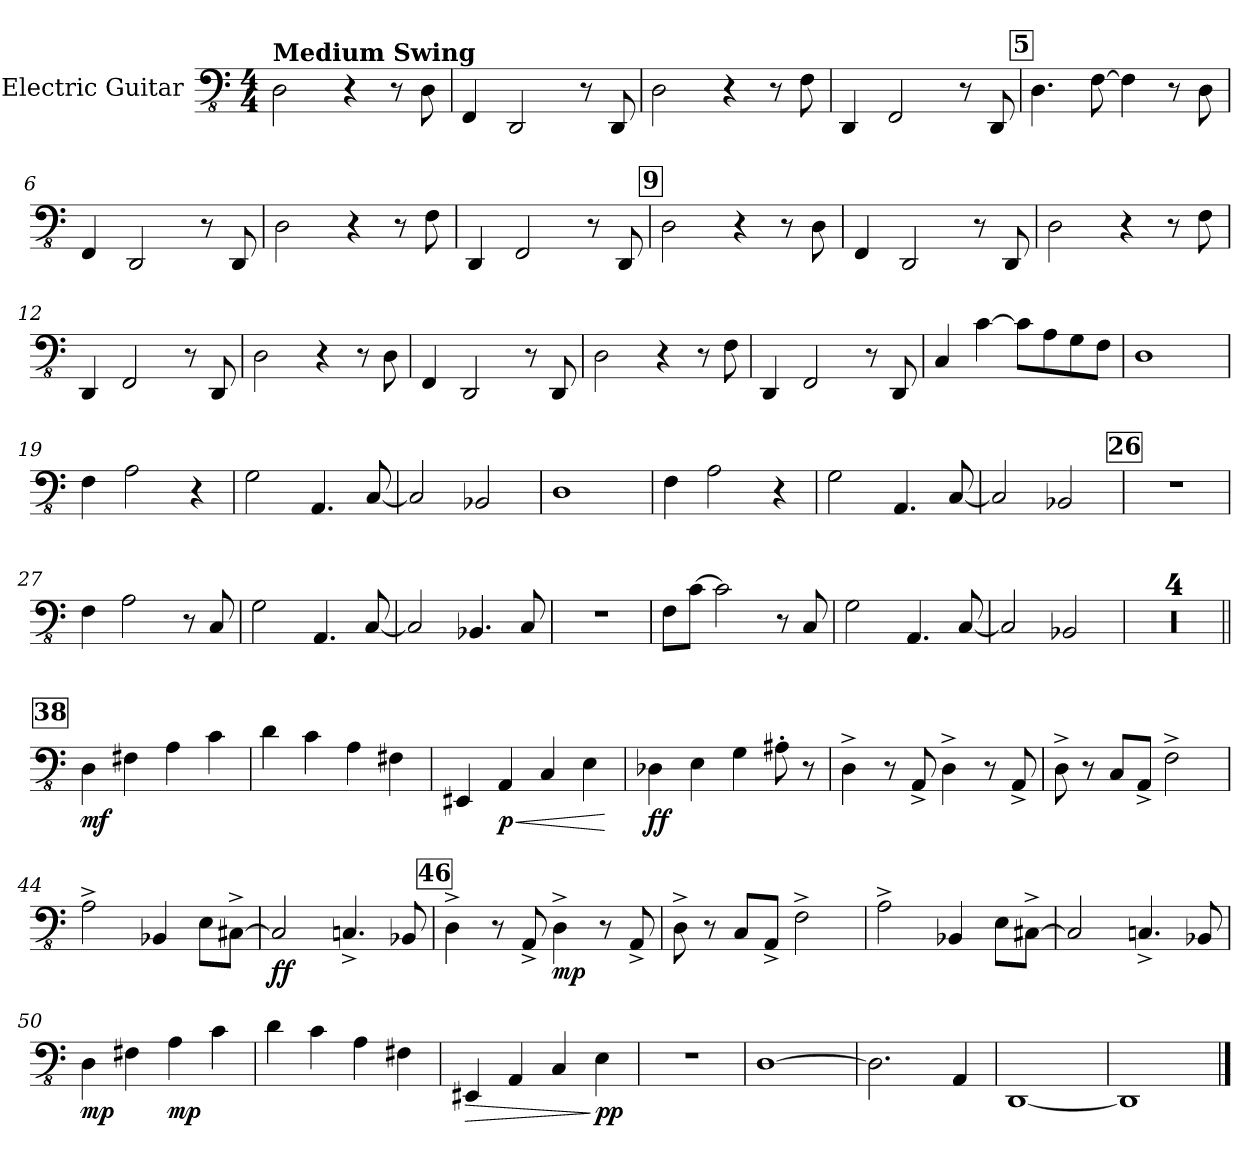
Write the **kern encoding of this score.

**kern	**dynam
*part1	*part1
*staff1	*staff1
*I"Electric Guitar	*
*I'El. Guit.	*
*clefFv4	*
*k[]	*
*M4/4	*
=1	=1
!LO:TX:a:B:t=Medium Swing	!
2DD\	.
4r	.
8r	.
8DD\	.
=2	=2
4FFF/	.
2DDD/	.
8r	.
8DDD/	.
=3	=3
2DD\	.
4r	.
8r	.
8FF\	.
=4	=4
4DDD/	.
2FFF/	.
8r	.
8DDD/	.
!!LO:REH:place=s1:a:B:fs=14:t=5
=5	=5
4.DD\	.
[8FF\	.
4FF\]	.
8r	.
8DD\	.
=6	=6
4FFF/	.
2DDD/	.
8r	.
8DDD/	.
!!LO:LB:g=z
=7	=7
2DD\	.
4r	.
8r	.
8FF\	.
=8	=8
4DDD/	.
2FFF/	.
8r	.
8DDD/	.
!!LO:REH:place=s1:a:B:fs=14:t=9
=9	=9
2DD\	.
4r	.
8r	.
8DD\	.
=10	=10
4FFF/	.
2DDD/	.
8r	.
8DDD/	.
=11	=11
2DD\	.
4r	.
8r	.
8FF\	.
=12	=12
4DDD/	.
2FFF/	.
8r	.
8DDD/	.
!!LO:LB:g=z
=13	=13
2DD\	.
4r	.
8r	.
8DD\	.
=14	=14
4FFF/	.
2DDD/	.
8r	.
8DDD/	.
=15	=15
2DD\	.
4r	.
8r	.
8FF\	.
=16	=16
4DDD/	.
2FFF/	.
8r	.
8DDD/	.
=17	=17
4CC/	.
[4C\	.
8C\L]	.
8AA\	.
8GG\	.
8FF\J	.
=18	=18
1DD	.
!!LO:LB:g=z
=19	=19
4FF\	.
2AA\	.
4r	.
=20	=20
2GG\	.
4.AAA/	.
[8CC/	.
=21	=21
2CC/]	.
2BBB-X/	.
=22	=22
1DD	.
=23	=23
4FF\	.
2AA\	.
4r	.
=24	=24
2GG\	.
4.AAA/	.
[8CC/	.
=25	=25
2CC/]	.
2BBB-X/	.
!!LO:REH:place=s1:a:B:fs=14:t=26
=26	=26
1r	.
!!LO:LB:g=z
=27	=27
4FF\	.
2AA\	.
8r	.
8CC/	.
=28	=28
2GG\	.
4.AAA/	.
[8CC/	.
=29	=29
2CC/]	.
4.BBB-X/	.
8CC/	.
=30	=30
1r	.
=31	=31
8FF\L	.
[8C\J	.
2C\]	.
8r	.
8CC/	.
=32	=32
2GG\	.
4.AAA/	.
[8CC/	.
!!LO:LB:g=z
=33	=33
2CC/]	.
2BBB-X/	.
=34	=34
1r	.
=35	=35
1r	.
=36	=36
1r	.
=37	=37
1r	.
!!LO:REH:place=s1:a:B:fs=14:t=38
=38||	=38||
!	!LO:DY:b
4DD\	mf
4FF#X\	.
4AA\	.
4C\	.
=39	=39
4D\	.
4C\	.
4AA\	.
4FF#X\	.
=40	=40
4EEE#X/	.
!	!LO:HP:b
!	!LO:DY:n=1:b
4AAA/	< p
4CC/	.
4EE\	.
.	[
!!LO:LB:g=z
=41	=41
!	!LO:DY:b
4DD-X\	ff
4EE\	.
4GG\	.
8AA#X'\	.
8r	.
=42	=42
4DD^\	.
8r	.
8AAA^/	.
4DD^\	.
8r	.
8AAA^/	.
=43	=43
8DD^\	.
8r	.
8CC/L	.
8AAA^/J	.
2FF^\	.
=44	=44
2AA^\	.
4BBB-X/	.
8EE\L	.
[8CC#X^\J	.
=45	=45
!	!LO:DY:b
2CC#/]	ff
4.CCn^/	.
8BBB-X/	.
!!LO:LB:g=z
!!LO:REH:place=s1:a:B:fs=14:t=46
=46	=46
4DD^\	.
8r	.
8AAA^/	.
!	!LO:DY:b
4DD^\	mp
8r	.
8AAA^/	.
=47	=47
8DD^\	.
8r	.
8CC/L	.
8AAA^/J	.
2FF^\	.
=48	=48
2AA^\	.
4BBB-X/	.
8EE\L	.
[8CC#X^\J	.
=49	=49
2CC#/]	.
4.CCn^/	.
8BBB-X/	.
=50	=50
!	!LO:DY:b
4DD\	mp
4FF#X\	.
!	!LO:DY:b
4AA\	mp
4C\	.
!!LO:LB:g=z
=51	=51
4D\	.
4C\	.
4AA\	.
4FF#X\	.
=52	=52
!	!LO:HP:b
4EEE#X/	>
4AAA/	.
4CC/	.
!	!LO:DY:n=1:b
4EE\	] pp
=53	=53
1r	.
=54	=54
[1DD	.
=55	=55
2.DD\]	.
4AAA/	.
=56	=56
[1DDD	.
=57	=57
1DDD]	.
==	==
*-	*-
